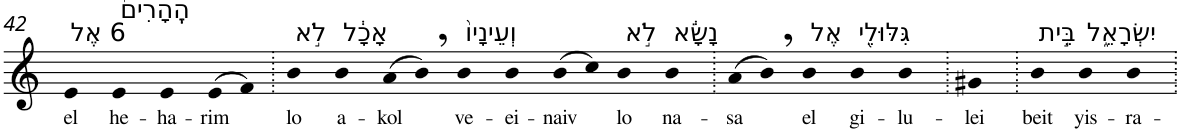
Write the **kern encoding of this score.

**kern	**text
*part1	*part1
*staff1	*staff1
*I"Piano	*
*I'Pno	*
!!LO:PB:g=z
*clefG2	*
*k[]	*
=42	=42
!LO:TX:a:t=6 אֶל	!
!	!LO:LY:b
4e	el
!LO:TX:a:t=הֶֽהָרִים֙	!
!	!LO:LY:b
4e	he-
!	!LO:LY:b
4e	-ha-
!	!LO:LY:b
(>8e	-rim
8f)	.
=43.	=43.
!LO:TX:a:t=לֹ֣א	!
!	!LO:LY:b
4b	lo
!LO:TX:a:t=אָכָ֔ל	!
!	!LO:LY:b
4b	a-
!	!LO:LY:b
(>8a	-kol
8b,)	.
!LO:TX:a:t=וְעֵינָיו֙	!
!	!LO:LY:b
4b	ve-
!	!LO:LY:b
4b	-ei-
!	!LO:LY:b
(>8b	-naiv
8cc)	.
!LO:TX:a:t=לֹ֣א	!
!	!LO:LY:b
4b	lo
!LO:TX:a:t=נָשָׂ֔א	!
!	!LO:LY:b
4b	na-
=44.	=44.
!	!LO:LY:b
(>8a	-sa
8b,)	.
!LO:TX:a:t=אֶל	!
!	!LO:LY:b
4b	el
!LO:TX:a:t=גִּלּוּלֵ֖י	!
!	!LO:LY:b
4b	gi-
!	!LO:LY:b
4b	-lu-
=45.	=45.
!	!LO:LY:b
4g#X	-lei
=46.	=46.
!LO:TX:a:t=בֵּ֣ית	!
!	!LO:LY:b
4b	beit
!LO:TX:a:t=יִשְׂרָאֵ֑ל	!
!	!LO:LY:b
4b	yis-
!	!LO:LY:b
4b	-ra-
=.	=.
*-	*-
